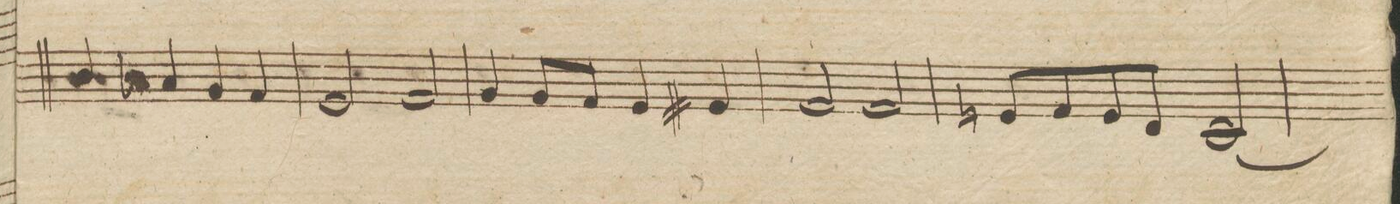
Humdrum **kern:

**kern	**dynam
*I"Viole.	*
*clefC3	*
*k[]	*
*met(c)	*
*M4/4	*
4c/	.
4B-X/	.
4A/	.
4G/	.
=72	=72
2F/	.
2G/	.
=73	=73
4A/	.
8A/L	.
8G/J	.
4F/	.
4F#X/	.
=74	=74
2G/	.
2G/	.
=75	=75
8Fn/L	.
8G/	.
8F/	.
8E/J	.
[<2D/	.
=76	=76
*-	*-
